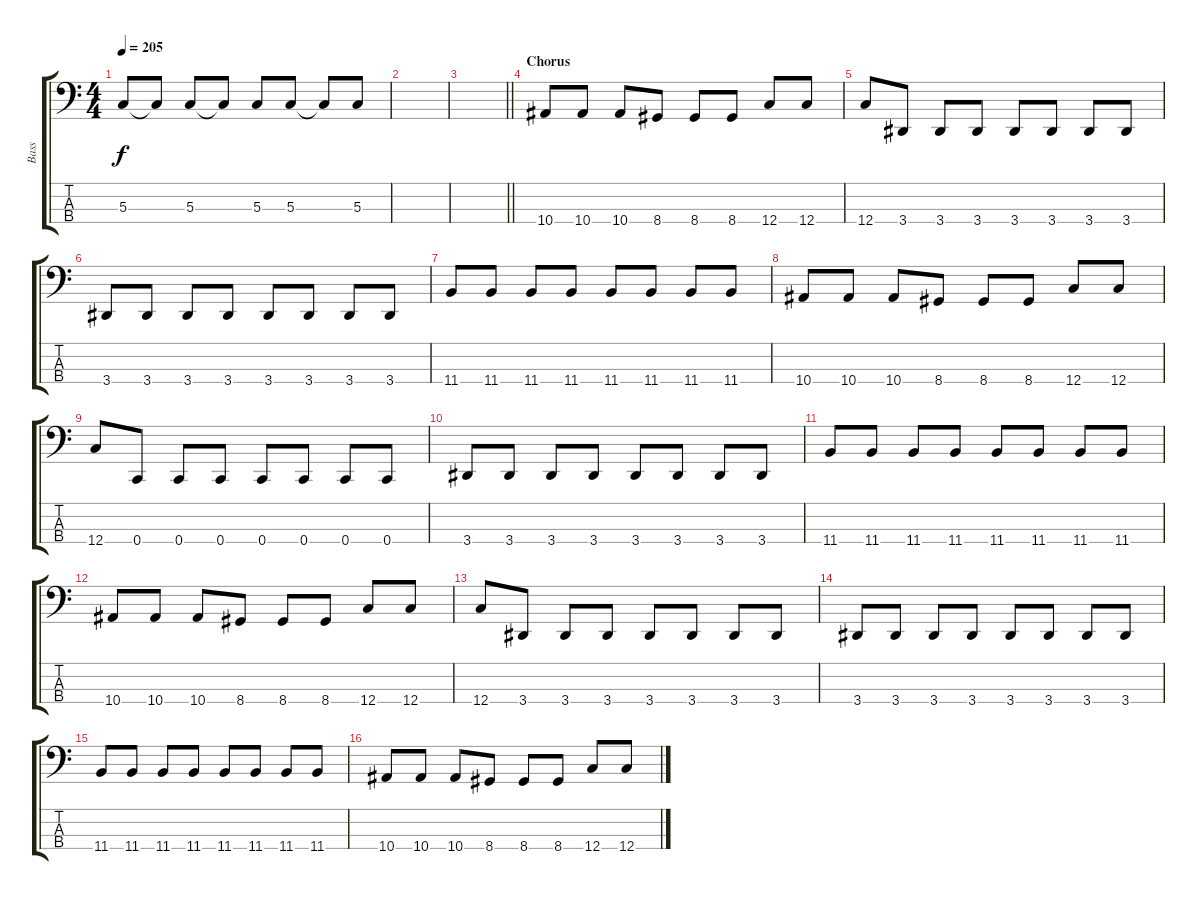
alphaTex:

\track ("Bass" "Bass") {instrument slapbass2}
\staff {score tabs}
\tuning (F2 C2 G1 C1) {hide}
\ts (4 4)
\tempo 205
\clef f4
\ks c
5.3.8{dy f} 5.3{t}.8 5.3.8 5.3{t}.8 5.3.8 5.3.8 5.3{t}.8 5.3.8 |
|
\barLineRight lightlight
|
\section ("" "Chorus")
10.4.8 10.4.8 10.4.8 8.4.8 8.4.8 8.4.8 12.4.8 12.4.8 |
12.4.8 3.4.8 3.4.8 3.4.8 3.4.8 3.4.8 3.4.8 3.4.8 |
3.4.8 3.4.8 3.4.8 3.4.8 3.4.8 3.4.8 3.4.8 3.4.8 |
11.4.8 11.4.8 11.4.8 11.4.8 11.4.8 11.4.8 11.4.8 11.4.8 |
10.4.8 10.4.8 10.4.8 8.4.8 8.4.8 8.4.8 12.4.8 12.4.8 |
12.4.8 0.4.8 0.4.8 0.4.8 0.4.8 0.4.8 0.4.8 0.4.8 |
3.4.8 3.4.8 3.4.8 3.4.8 3.4.8 3.4.8 3.4.8 3.4.8 |
11.4.8 11.4.8 11.4.8 11.4.8 11.4.8 11.4.8 11.4.8 11.4.8 |
10.4.8 10.4.8 10.4.8 8.4.8 8.4.8 8.4.8 12.4.8 12.4.8 |
12.4.8 3.4.8 3.4.8 3.4.8 3.4.8 3.4.8 3.4.8 3.4.8 |
3.4.8 3.4.8 3.4.8 3.4.8 3.4.8 3.4.8 3.4.8 3.4.8 |
11.4.8 11.4.8 11.4.8 11.4.8 11.4.8 11.4.8 11.4.8 11.4.8 |
10.4.8 10.4.8 10.4.8 8.4.8 8.4.8 8.4.8 12.4.8 12.4.8
